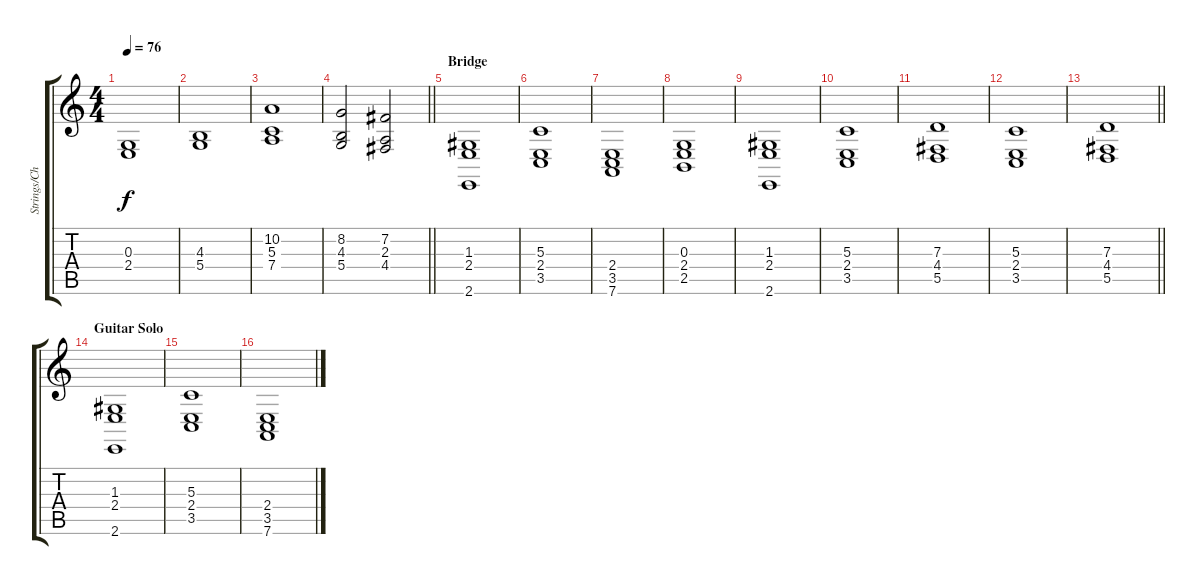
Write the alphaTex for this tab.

\track ("Strings/Chorus" "Strings/Ch") {instrument stringensemble1}
\staff {score tabs}
\tuning (E4 B3 G3 D3 A2 D2) {hide}
\ts (4 4)
\tempo 76
\clef g2
\ks c
(0.3 2.4).1{dy f} |
(4.3 5.4).1 |
(10.2 5.3 7.4).1 |
\barLineRight lightlight
(8.2 4.3 5.4).2 (7.2 2.3 4.4).2 |
\section ("" "Bridge")
(1.3 2.4 2.6).1 |
(5.3 2.4 3.5).1 |
(2.4 3.5 7.6).1 |
(0.3 2.4 2.5).1 |
(1.3 2.4 2.6).1 |
(5.3 2.4 3.5).1 |
(7.3 4.4 5.5).1 |
(5.3 2.4 3.5).1 |
\barLineRight lightlight
(7.3 4.4 5.5).1 |
\section ("" "Guitar Solo")
(1.3 2.4 2.6).1 |
(5.3 2.4 3.5).1 |
(2.4 3.5 7.6).1
